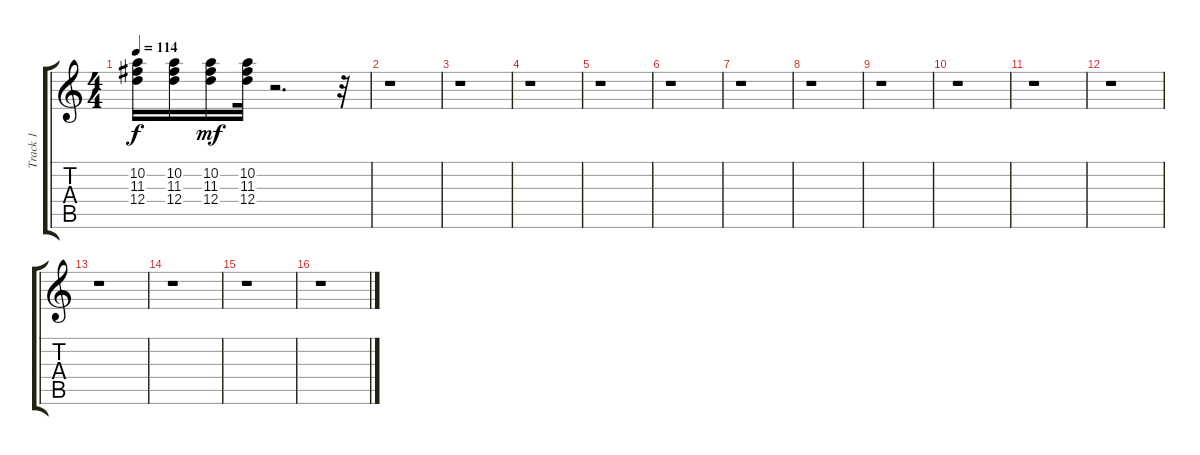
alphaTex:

\track ("Track 1" "Track 1") {instrument overdrivenguitar}
\staff {score tabs}
\tuning (E4 B3 G3 D3 A2 E2) {hide}
\ts (4 4)
\tempo 114
\clef g2
\ks c
(10.2 11.3 12.4).16{dy f} (10.2 11.3 12.4).16 (10.2 11.3 12.4).16{dy mf} (10.2 11.3 12.4).32 r.2{d} r.32 |
r.1 |
r.1 |
r.1 |
r.1 |
r.1 |
r.1 |
r.1 |
r.1 |
r.1 |
r.1 |
r.1 |
r.1 |
r.1 |
r.1 |
r.1
